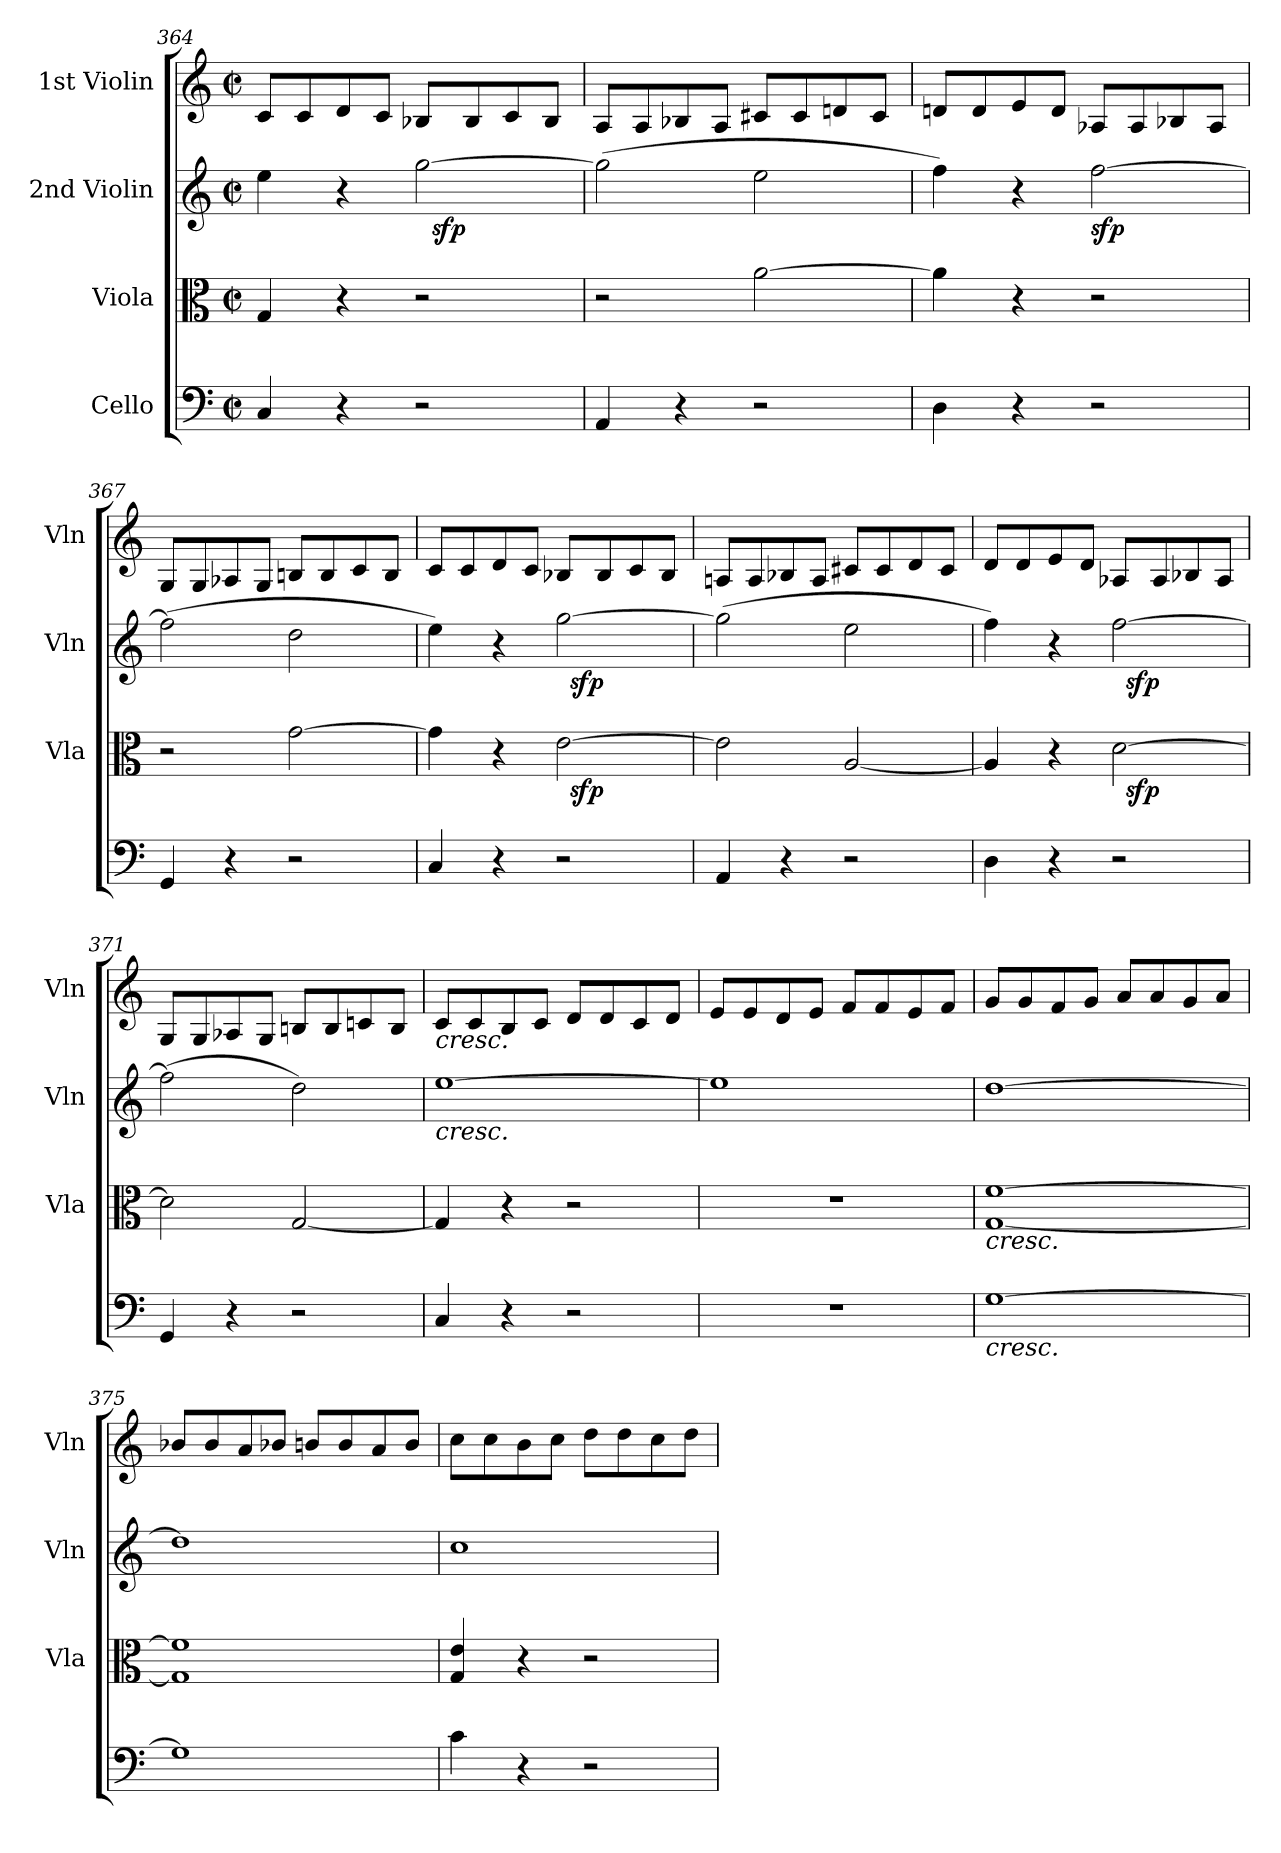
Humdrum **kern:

**kern	**kern	**dynam	**kern	**dynam	**kern
*part4	*part3	*part3	*part2	*part2	*part1
*staff4	*staff3	*staff3	*staff2	*staff2	*staff1
*I"Cello	*I"Viola	*	*I"2nd Violin	*	*I"1st Violin
*	*I'Vla	*	*I'Vln	*	*I'Vln
*clefF4	*clefC3	*	*clefG2	*	*clefG2
*k[]	*k[]	*	*k[]	*	*k[]
*C:	*C:	*	*C:	*	*C:
*M2/2	*M2/2	*	*M2/2	*	*M2/2
*met(c|)	*met(c|)	*	*met(c|)	*	*met(c|)
=364	=364	=364	=364	=364	=364
*	*	*	*^	*	*
4C/	4G/	.	4ee\	2ryy	.	8c/L
.	.	.	.	.	.	8c/
4r	4r	.	4r	.	.	8d/
.	.	.	.	.	.	8c/J
2r	2r	.	[2gg\	32ryy	.	8B-X/L
!	!	!	!	!	!LO:DY:b	!
.	.	.	.	4...ryy	sfp	.
.	.	.	.	.	.	8B-/
.	.	.	.	.	.	8c/
.	.	.	.	.	.	8B-/J
*	*	*	*v	*v	*	*
=365	=365	=365	=365	=365	=365
4AA/	2r	.	(>2gg\]	.	8A/L
.	.	.	.	.	8A/
4r	.	.	.	.	8B-X/
.	.	.	.	.	8A/J
2r	[2a\	.	2ee\	.	8c#X/L
.	.	.	.	.	8c#/
.	.	.	.	.	8dn/
.	.	.	.	.	8c#/J
=366	=366	=366	=366	=366	=366
4D\	4a\]	.	4ff\)	.	8dn/L
.	.	.	.	.	8d/
4r	4r	.	4r	.	8e/
.	.	.	.	.	8d/J
!	!	!	!	!LO:DY:b	!
2r	2r	.	[2ff\	sfp	8A-X/L
.	.	.	.	.	8A-/
.	.	.	.	.	8B-X/
.	.	.	.	.	8A-/J
!!LO:LB:g=z
=367	=367	=367	=367	=367	=367
4GG/	2r	.	(>2ff\]	.	8G/L
.	.	.	.	.	8G/
4r	.	.	.	.	8A-X/
.	.	.	.	.	8G/J
2r	[2g\	.	2dd\	.	8Bn/L
.	.	.	.	.	8B/
.	.	.	.	.	8c/
.	.	.	.	.	8B/J
=368	=368	=368	=368	=368	=368
*	*^	*	*^	*	*
4C/	4g\]	2ryy	.	4ee\)	2ryy	.	8c/L
.	.	.	.	.	.	.	8c/
4r	4r	.	.	4r	.	.	8d/
.	.	.	.	.	.	.	8c/J
2r	[2e\	32ryy	.	[2gg\	32ryy	.	8B-X/L
!	!	!	!LO:DY:b	!	!	!LO:DY:b	!
.	.	4...ryy	sfp	.	4...ryy	sfp	.
.	.	.	.	.	.	.	8B-/
.	.	.	.	.	.	.	8c/
.	.	.	.	.	.	.	8B-/J
*	*v	*v	*	*	*	*	*
*	*	*	*v	*v	*	*
=369	=369	=369	=369	=369	=369
4AA/	2e\]	.	(>2gg\]	.	8An/L
.	.	.	.	.	8A/
4r	.	.	.	.	8B-X/
.	.	.	.	.	8A/J
2r	[2A/	.	2ee\	.	8c#X/L
.	.	.	.	.	8c#/
.	.	.	.	.	8d/
.	.	.	.	.	8c#/J
=370	=370	=370	=370	=370	=370
*	*^	*	*^	*	*
4D\	4A/]	2ryy	.	4ff\)	2ryy	.	8d/L
.	.	.	.	.	.	.	8d/
4r	4r	.	.	4r	.	.	8e/
.	.	.	.	.	.	.	8d/J
2r	[2d\	32ryy	.	[2ff\	32ryy	.	8A-X/L
!	!	!	!LO:DY:b	!	!	!LO:DY:b	!
.	.	4...ryy	sfp	.	4...ryy	sfp	.
.	.	.	.	.	.	.	8A-/
.	.	.	.	.	.	.	8B-X/
.	.	.	.	.	.	.	8A-/J
*	*v	*v	*	*	*	*	*
*	*	*	*v	*v	*	*
=371	=371	=371	=371	=371	=371
4GG/	2d\]	.	(>2ff\]	.	8G/L
.	.	.	.	.	8G/
4r	.	.	.	.	8A-X/
.	.	.	.	.	8G/J
2r	[2G/	.	2dd\)	.	8Bn/L
.	.	.	.	.	8B/
.	.	.	.	.	8cn/
.	.	.	.	.	8B/J
=372	=372	=372	=372	=372	=372
!	!	!	!	!	!LO:TX:b:i:t=cresc.
!	!	!	!LO:TX:b:i:t=cresc.	!	!
4C/	4G/]	.	[1ee	.	8c/L
.	.	.	.	.	8c/
4r	4r	.	.	.	8B/
.	.	.	.	.	8c/J
2r	2r	.	.	.	8d/L
.	.	.	.	.	8d/
.	.	.	.	.	8c/
.	.	.	.	.	8d/J
=373	=373	=373	=373	=373	=373
1r	1r	.	1ee]	.	8e/L
.	.	.	.	.	8e/
.	.	.	.	.	8d/
.	.	.	.	.	8e/J
.	.	.	.	.	8f/L
.	.	.	.	.	8f/
.	.	.	.	.	8e/
.	.	.	.	.	8f/J
=374	=374	=374	=374	=374	=374
!	!LO:TX:b:i:t=cresc.	!	!	!	!
!LO:TX:b:i:t=cresc.	!	!	!	!	!
[1G	[1G [1f	.	[1dd	.	8g/L
.	.	.	.	.	8g/
.	.	.	.	.	8f/
.	.	.	.	.	8g/J
.	.	.	.	.	8a/L
.	.	.	.	.	8a/
.	.	.	.	.	8g/
.	.	.	.	.	8a/J
!!LO:PB:g=z
=375	=375	=375	=375	=375	=375
1G]	1G] 1f]	.	1dd]	.	8b-X/L
.	.	.	.	.	8b-/
.	.	.	.	.	8a/
.	.	.	.	.	8b-X/J
.	.	.	.	.	8bn/L
.	.	.	.	.	8b/
.	.	.	.	.	8a/
.	.	.	.	.	8b/J
=376	=376	=376	=376	=376	=376
4c\	4G/ 4e/	.	1cc	.	8cc\L
.	.	.	.	.	8cc\
4r	4r	.	.	.	8b\
.	.	.	.	.	8cc\J
2r	2r	.	.	.	8dd\L
.	.	.	.	.	8dd\
.	.	.	.	.	8cc\
.	.	.	.	.	8dd\J
=	=	=	=	=	=
*-	*-	*-	*-	*-	*-
